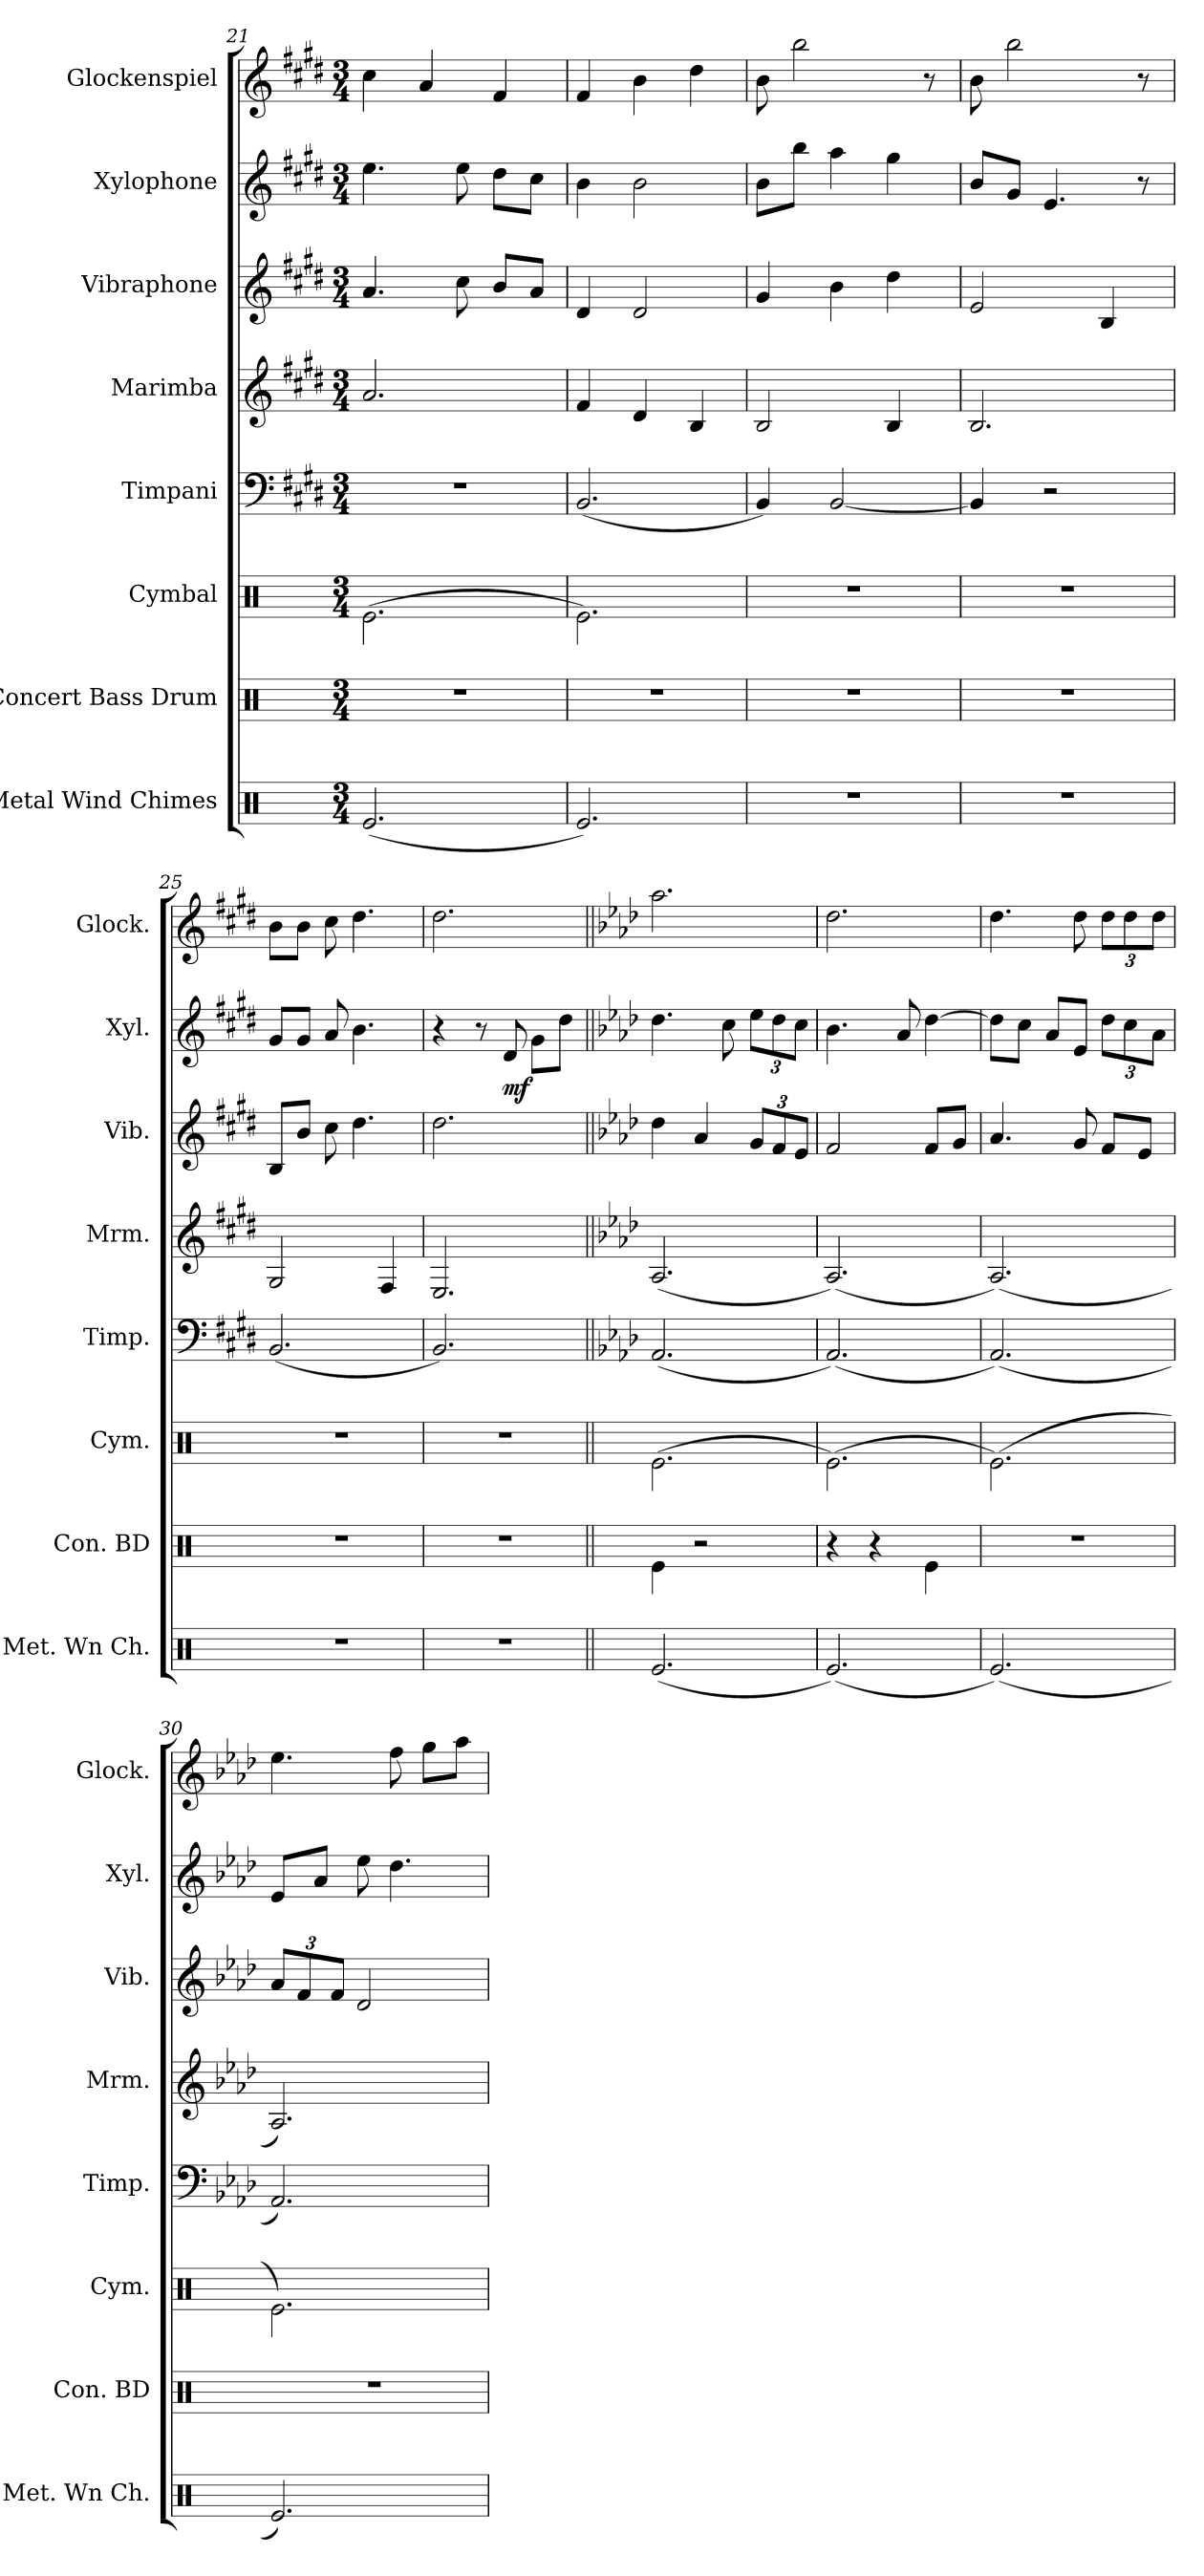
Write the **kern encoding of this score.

**kern	**kern	**kern	**kern	**kern	**kern	**kern	**dynam	**kern
*part8	*part7	*part6	*part5	*part4	*part3	*part2	*part2	*part1
*staff8	*staff7	*staff6	*staff5	*staff4	*staff3	*staff2	*staff2	*staff1
*I"Metal Wind Chimes	*I"Concert Bass Drum	*I"Cymbal	*I"Timpani	*I"Marimba	*I"Vibraphone	*I"Xylophone	*	*I"Glockenspiel
*I'Met. Wn Ch.	*I'Con. BD	*I'Cym.	*I'Timp.	*I'Mrm.	*I'Vib.	*I'Xyl.	*	*I'Glock.
*clefX	*clefX	*clefX	*clefF4	*clefG2	*clefG2	*clefG2	*	*clefG2
*	*	*	*	*	*	*ITrd-7c-12	*	*ITrd-14c-24
*k[]	*k[]	*k[]	*k[f#c#g#d#]	*k[f#c#g#d#]	*k[f#c#g#d#]	*k[f#c#g#d#]	*	*k[f#c#g#d#]
*M3/4	*M3/4	*M3/4	*M3/4	*M3/4	*M3/4	*M3/4	*	*M3/4
=21	=21	=21	=21	=21	=21	=21	=21	=21
(<2.Re/	2.r	(>2.Re\	2.r	2.a/	4.a/	4.eee\	.	4cccc#\
.	.	.	.	.	.	.	.	4aaa/
.	.	.	.	.	8cc#\	8eee\	.	.
.	.	.	.	.	8b/L	8ddd#\L	.	4fff#/
.	.	.	.	.	8a/J	8ccc#\J	.	.
=22	=22	=22	=22	=22	=22	=22	=22	=22
2.Re/)	2.r	2.Re\)	(<2.BB/	4f#/	4d#/	4bb\	.	4fff#/
.	.	.	.	4d#/	2d#/	2bb\	.	4bbb\
.	.	.	.	4B/	.	.	.	4dddd#\
=23	=23	=23	=23	=23	=23	=23	=23	=23
2.r	2.r	2.r	4BB/)	2B/	4g#/	8bb\L	.	8bbb\
.	.	.	.	.	.	8bbb\J	.	2bbbb\
.	.	.	[2BB/	.	4b\	4aaa\	.	.
.	.	.	.	4B/	4dd#\	4ggg#\	.	.
.	.	.	.	.	.	.	.	8r
=24	=24	=24	=24	=24	=24	=24	=24	=24
2.r	2.r	2.r	4BB/]	2.B/	2e/	8bb/L	.	8bbb\
.	.	.	.	.	.	8gg#/J	.	2bbbb\
.	.	.	2r	.	.	4.ee/	.	.
.	.	.	.	.	4B/	.	.	.
.	.	.	.	.	.	8r	.	8r
=25	=25	=25	=25	=25	=25	=25	=25	=25
2.r	2.r	2.r	(<2.BB/	2G#/	8B/L	8gg#/L	.	8bbb\L
.	.	.	.	.	8b/J	8gg#/J	.	8bbb\J
.	.	.	.	.	8cc#\	8aa/	.	8cccc#\
.	.	.	.	.	4.dd#\	4.bb\	.	4.dddd#\
.	.	.	.	4F#/	.	.	.	.
=26	=26	=26	=26	=26	=26	=26	=26	=26
2.r	2.r	2.r	2.BB/)	2.E/	2.dd#\	4r	.	2.dddd#\
.	.	.	.	.	.	8r	.	.
!	!	!	!	!	!	!	!LO:DY:b	!
.	.	.	.	.	.	8dd#/	mf	.
.	.	.	.	.	.	8gg#\L	.	.
.	.	.	.	.	.	8ddd#\J	.	.
!!LO:PB:g=z
=27||	=27||	=27||	=27||	=27||	=27||	=27||	=27||	=27||
*	*	*	*k[b-e-a-d-]	*k[b-e-a-d-]	*k[b-e-a-d-]	*k[b-e-a-d-]	*	*k[b-e-a-d-]
(<2.Re/	4Re\	(>2.Re\	(<2.AA-/	(<2.A-/	4dd-\	4.ddd-\	.	2.aaaa-\
.	2r	.	.	.	4a-/	.	.	.
.	.	.	.	.	.	8ccc\	.	.
*	*	*	*	*	*Xbrackettup	*Xbrackettup	*	*
.	.	.	.	.	12g/L	12eee-\L	.	.
.	.	.	.	.	12f/	12ddd-\	.	.
.	.	.	.	.	12e-/J	12ccc\J	.	.
=28	=28	=28	=28	=28	=28	=28	=28	=28
(<2.Re/)	4r	(>2.Re\)	(<2.AA-/)	(<2.A-/)	2f/	4.bb-\	.	2.dddd-\
.	4r	.	.	.	.	.	.	.
.	.	.	.	.	.	8aa-/	.	.
.	4Re\	.	.	.	8f/L	[4ddd-\	.	.
.	.	.	.	.	8g/J	.	.	.
=29	=29	=29	=29	=29	=29	=29	=29	=29
(<2.Re/)	2.r	(>2.Re\)	(<2.AA-/)	(<2.A-/)	4.a-/	8ddd-\L]	.	4.dddd-\
.	.	.	.	.	.	8ccc\J	.	.
.	.	.	.	.	.	8aa-/L	.	.
.	.	.	.	.	8g/	8ee-/J	.	8dddd-\
*	*	*	*	*	*	*	*	*Xbrackettup
.	.	.	.	.	8f/L	12ddd-\L	.	12dddd-\L
.	.	.	.	.	.	12ccc\	.	12dddd-\
.	.	.	.	.	8e-/J	.	.	.
.	.	.	.	.	.	12aa-\J	.	12dddd-\J
=30	=30	=30	=30	=30	=30	=30	=30	=30
2.Re/)	2.r	2.Re\)	2.AA-/)	2.A-/)	12a-/L	8ee-/L	.	4.eeee-\
.	.	.	.	.	12f/	.	.	.
.	.	.	.	.	.	8aa-/J	.	.
.	.	.	.	.	12f/J	.	.	.
.	.	.	.	.	2d-/	8eee-\	.	.
.	.	.	.	.	.	4.ddd-\	.	8ffff\
.	.	.	.	.	.	.	.	8gggg\L
.	.	.	.	.	.	.	.	8aaaa-\J
=	=	=	=	=	=	=	=	=
*-	*-	*-	*-	*-	*-	*-	*-	*-
